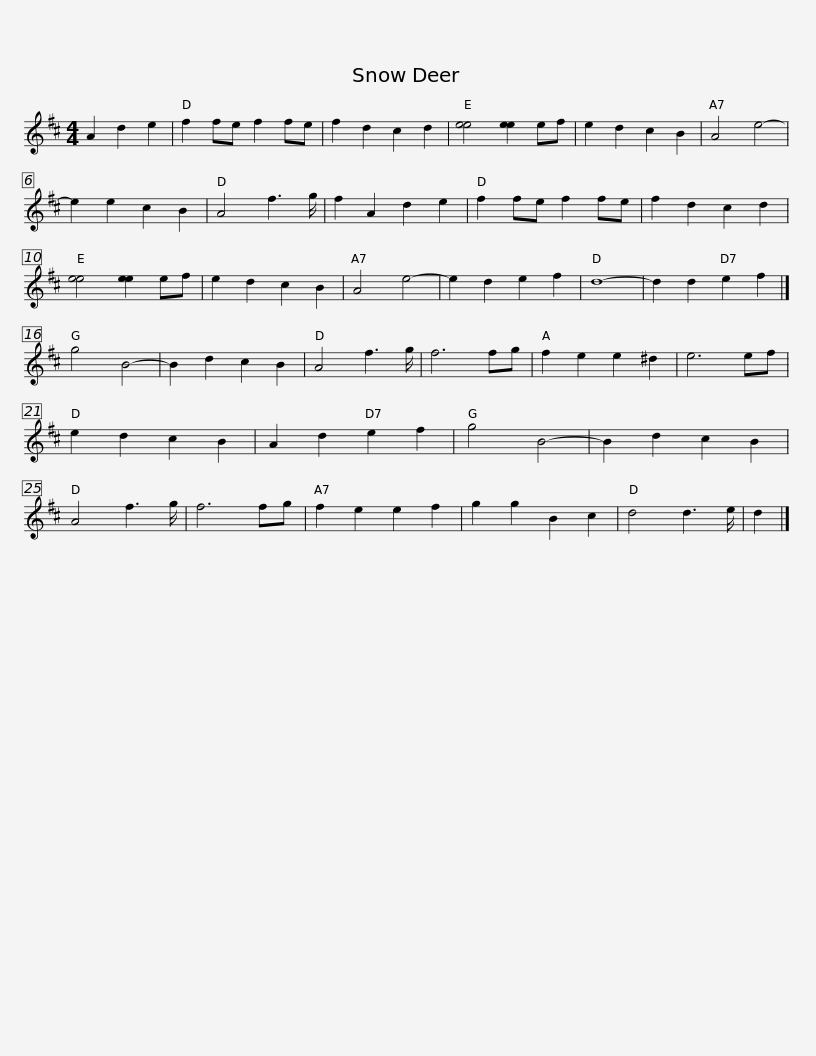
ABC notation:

X:1
L:1/8
M:4/4
I:linebreak $
K:D
V:1 treble
V:1
 A2 d2 e2 | f2 fe f2 fe | f2 d2 c2 d2 | [ee]4 [ee]2 ef | e2 d2 c2 B2 | %5
 A4 e4- | e2 e2 c2 B2 | A4 f3 g/ | f2 A2 d2 e2 |$ f2 fe f2 fe | %10
 f2 d2 c2 d2 | [ee]4 [ee]2 ef | e2 d2 c2 B2 | A4 e4- | e2 d2 e2 f2 | %15
 d8- | d2 d2 e2 f2 |] g4 B4- | B2 d2 c2 B2 |$ A4 f3 g/ | %20
 f6 fg | f2 e2 e2 ^d2 | e6 ef | e2 d2 c2 B2 | A2 d2 e2 f2 | %25
 g4 B4- | B2 d2 c2 B2 | A4 f3 g/ | f6 fg |$ f2 e2 e2 f2 | %30
 g2 g2 B2 c2 | d4 d3 e/ | d2 |] %33
